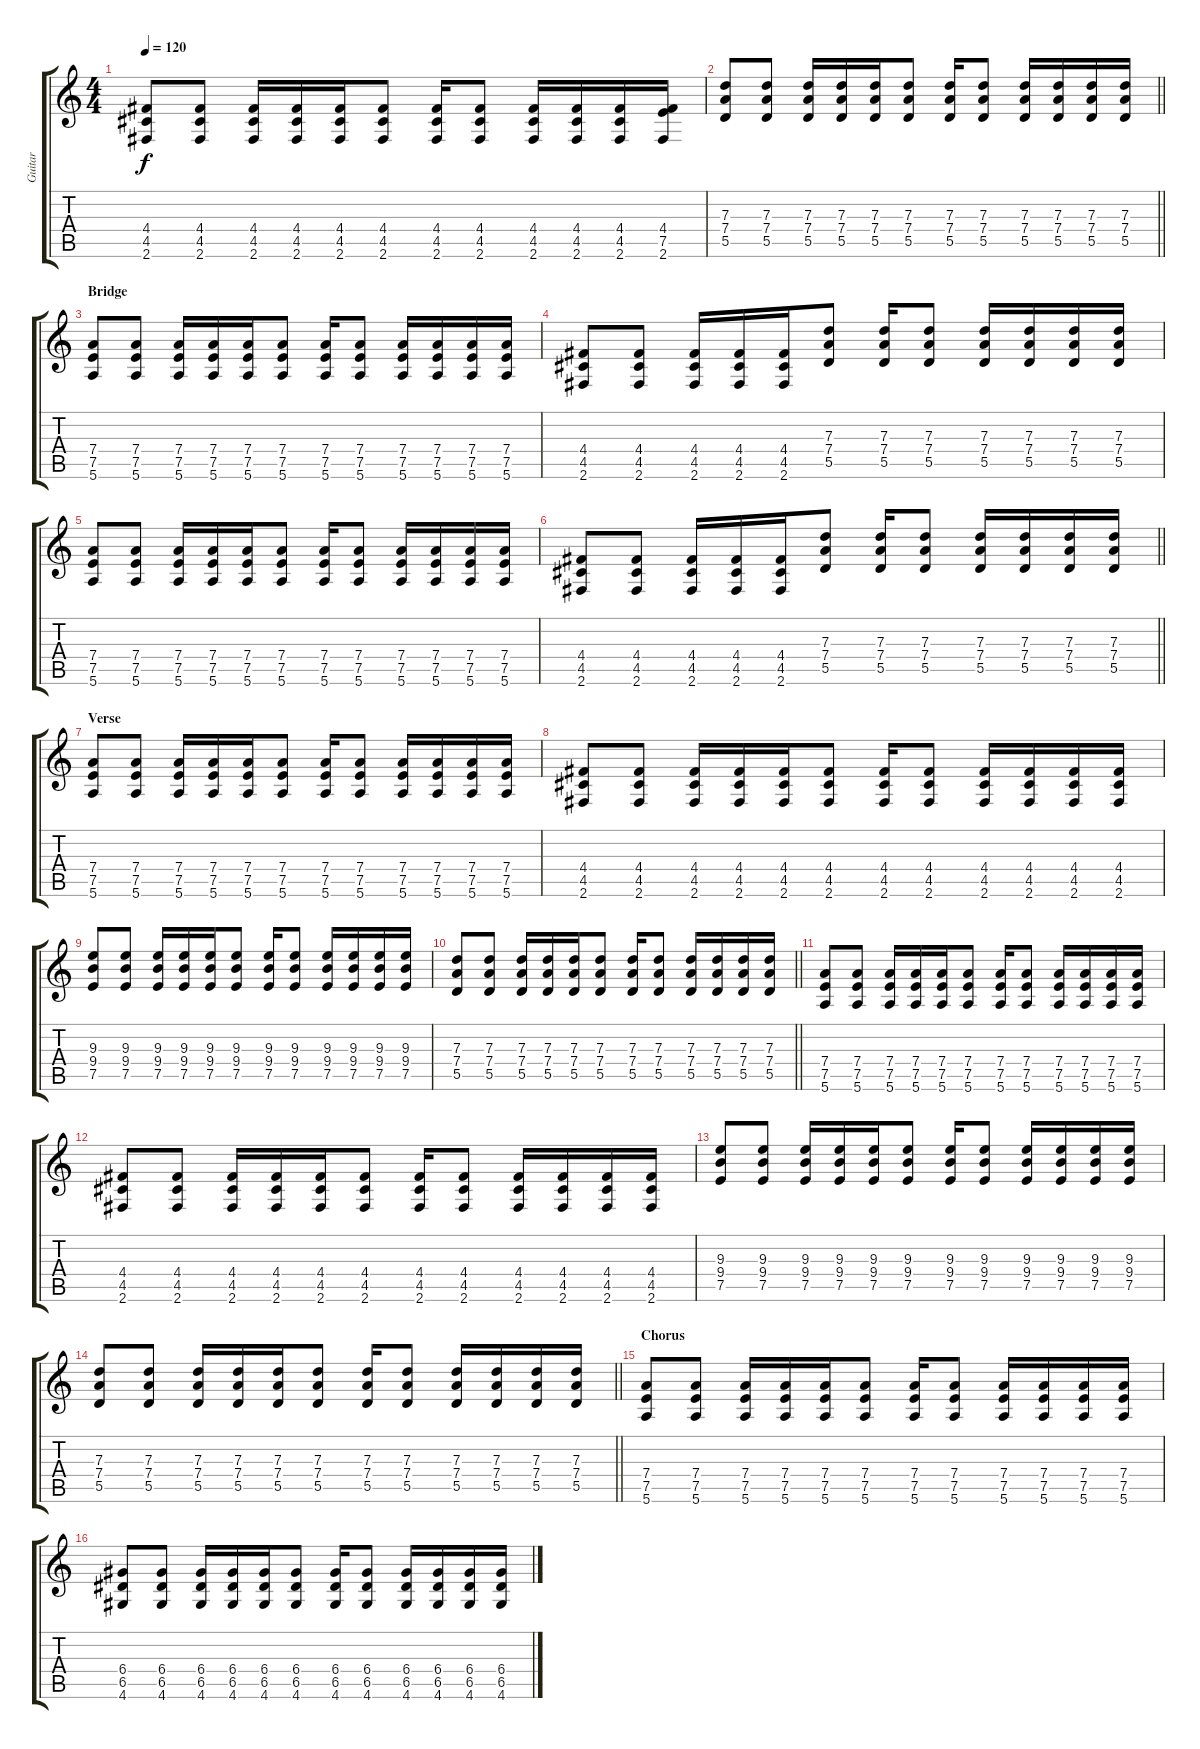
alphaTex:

\track ("Guitar" "Guitar") {instrument acousticguitarsteel}
\staff {score tabs}
\tuning (E4 B3 G3 D3 A2 E2) {hide}
\ts (4 4)
\tempo 120
\clef g2
\ks c
(4.4 4.5 2.6).8{dy f} (4.4 4.5 2.6).8 (4.4 4.5 2.6).16 (4.4 4.5 2.6).16 (4.4 4.5 2.6).16 (4.4 4.5 2.6).8 (4.4 4.5 2.6).16 (4.4 4.5 2.6).8 (4.4 4.5 2.6).16 (4.4 4.5 2.6).16 (4.4 4.5 2.6).16 (4.4 7.5 2.6).16 |
\barLineRight lightlight
(7.3 7.4 5.5).8 (7.3 7.4 5.5).8 (7.3 7.4 5.5).16 (7.3 7.4 5.5).16 (7.3 7.4 5.5).16 (7.3 7.4 5.5).8 (7.3 7.4 5.5).16 (7.3 7.4 5.5).8 (7.3 7.4 5.5).16 (7.3 7.4 5.5).16 (7.3 7.4 5.5).16 (7.3 7.4 5.5).16 |
\section ("" "Bridge")
(7.4 7.5 5.6).8 (7.4 7.5 5.6).8 (7.4 7.5 5.6).16 (7.4 7.5 5.6).16 (7.4 7.5 5.6).16 (7.4 7.5 5.6).8 (7.4 7.5 5.6).16 (7.4 7.5 5.6).8 (7.4 7.5 5.6).16 (7.4 7.5 5.6).16 (7.4 7.5 5.6).16 (7.4 7.5 5.6).16 |
(4.4 4.5 2.6).8 (4.4 4.5 2.6).8 (4.4 4.5 2.6).16 (4.4 4.5 2.6).16 (4.4 4.5 2.6).16 (7.3 7.4 5.5).8 (7.3 7.4 5.5).16 (7.3 7.4 5.5).8 (7.3 7.4 5.5).16 (7.3 7.4 5.5).16 (7.3 7.4 5.5).16 (7.3 7.4 5.5).16 |
(7.4 7.5 5.6).8 (7.4 7.5 5.6).8 (7.4 7.5 5.6).16 (7.4 7.5 5.6).16 (7.4 7.5 5.6).16 (7.4 7.5 5.6).8 (7.4 7.5 5.6).16 (7.4 7.5 5.6).8 (7.4 7.5 5.6).16 (7.4 7.5 5.6).16 (7.4 7.5 5.6).16 (7.4 7.5 5.6).16 |
\barLineRight lightlight
(4.4 4.5 2.6).8 (4.4 4.5 2.6).8 (4.4 4.5 2.6).16 (4.4 4.5 2.6).16 (4.4 4.5 2.6).16 (7.3 7.4 5.5).8 (7.3 7.4 5.5).16 (7.3 7.4 5.5).8 (7.3 7.4 5.5).16 (7.3 7.4 5.5).16 (7.3 7.4 5.5).16 (7.3 7.4 5.5).16 |
\section ("" "Verse")
(7.4 7.5 5.6).8 (7.4 7.5 5.6).8 (7.4 7.5 5.6).16 (7.4 7.5 5.6).16 (7.4 7.5 5.6).16 (7.4 7.5 5.6).8 (7.4 7.5 5.6).16 (7.4 7.5 5.6).8 (7.4 7.5 5.6).16 (7.4 7.5 5.6).16 (7.4 7.5 5.6).16 (7.4 7.5 5.6).16 |
(4.4 4.5 2.6).8 (4.4 4.5 2.6).8 (4.4 4.5 2.6).16 (4.4 4.5 2.6).16 (4.4 4.5 2.6).16 (4.4 4.5 2.6).8 (4.4 4.5 2.6).16 (4.4 4.5 2.6).8 (4.4 4.5 2.6).16 (4.4 4.5 2.6).16 (4.4 4.5 2.6).16 (4.4 4.5 2.6).16 |
(9.3 9.4 7.5).8 (9.3 9.4 7.5).8 (9.3 9.4 7.5).16 (9.3 9.4 7.5).16 (9.3 9.4 7.5).16 (9.3 9.4 7.5).8 (9.3 9.4 7.5).16 (9.3 9.4 7.5).8 (9.3 9.4 7.5).16 (9.3 9.4 7.5).16 (9.3 9.4 7.5).16 (9.3 9.4 7.5).16 |
\barLineRight lightlight
(7.3 7.4 5.5).8 (7.3 7.4 5.5).8 (7.3 7.4 5.5).16 (7.3 7.4 5.5).16 (7.3 7.4 5.5).16 (7.3 7.4 5.5).8 (7.3 7.4 5.5).16 (7.3 7.4 5.5).8 (7.3 7.4 5.5).16 (7.3 7.4 5.5).16 (7.3 7.4 5.5).16 (7.3 7.4 5.5).16 |
(7.4 7.5 5.6).8 (7.4 7.5 5.6).8 (7.4 7.5 5.6).16 (7.4 7.5 5.6).16 (7.4 7.5 5.6).16 (7.4 7.5 5.6).8 (7.4 7.5 5.6).16 (7.4 7.5 5.6).8 (7.4 7.5 5.6).16 (7.4 7.5 5.6).16 (7.4 7.5 5.6).16 (7.4 7.5 5.6).16 |
(4.4 4.5 2.6).8 (4.4 4.5 2.6).8 (4.4 4.5 2.6).16 (4.4 4.5 2.6).16 (4.4 4.5 2.6).16 (4.4 4.5 2.6).8 (4.4 4.5 2.6).16 (4.4 4.5 2.6).8 (4.4 4.5 2.6).16 (4.4 4.5 2.6).16 (4.4 4.5 2.6).16 (4.4 4.5 2.6).16 |
(9.3 9.4 7.5).8 (9.3 9.4 7.5).8 (9.3 9.4 7.5).16 (9.3 9.4 7.5).16 (9.3 9.4 7.5).16 (9.3 9.4 7.5).8 (9.3 9.4 7.5).16 (9.3 9.4 7.5).8 (9.3 9.4 7.5).16 (9.3 9.4 7.5).16 (9.3 9.4 7.5).16 (9.3 9.4 7.5).16 |
\barLineRight lightlight
(7.3 7.4 5.5).8 (7.3 7.4 5.5).8 (7.3 7.4 5.5).16 (7.3 7.4 5.5).16 (7.3 7.4 5.5).16 (7.3 7.4 5.5).8 (7.3 7.4 5.5).16 (7.3 7.4 5.5).8 (7.3 7.4 5.5).16 (7.3 7.4 5.5).16 (7.3 7.4 5.5).16 (7.3 7.4 5.5).16 |
\section ("" "Chorus")
(7.4 7.5 5.6).8 (7.4 7.5 5.6).8 (7.4 7.5 5.6).16 (7.4 7.5 5.6).16 (7.4 7.5 5.6).16 (7.4 7.5 5.6).8 (7.4 7.5 5.6).16 (7.4 7.5 5.6).8 (7.4 7.5 5.6).16 (7.4 7.5 5.6).16 (7.4 7.5 5.6).16 (7.4 7.5 5.6).16 |
(6.4 6.5 4.6).8 (6.4 6.5 4.6).8 (6.4 6.5 4.6).16 (6.4 6.5 4.6).16 (6.4 6.5 4.6).16 (6.4 6.5 4.6).8 (6.4 6.5 4.6).16 (6.4 6.5 4.6).8 (6.4 6.5 4.6).16 (6.4 6.5 4.6).16 (6.4 6.5 4.6).16 (6.4 6.5 4.6).16
